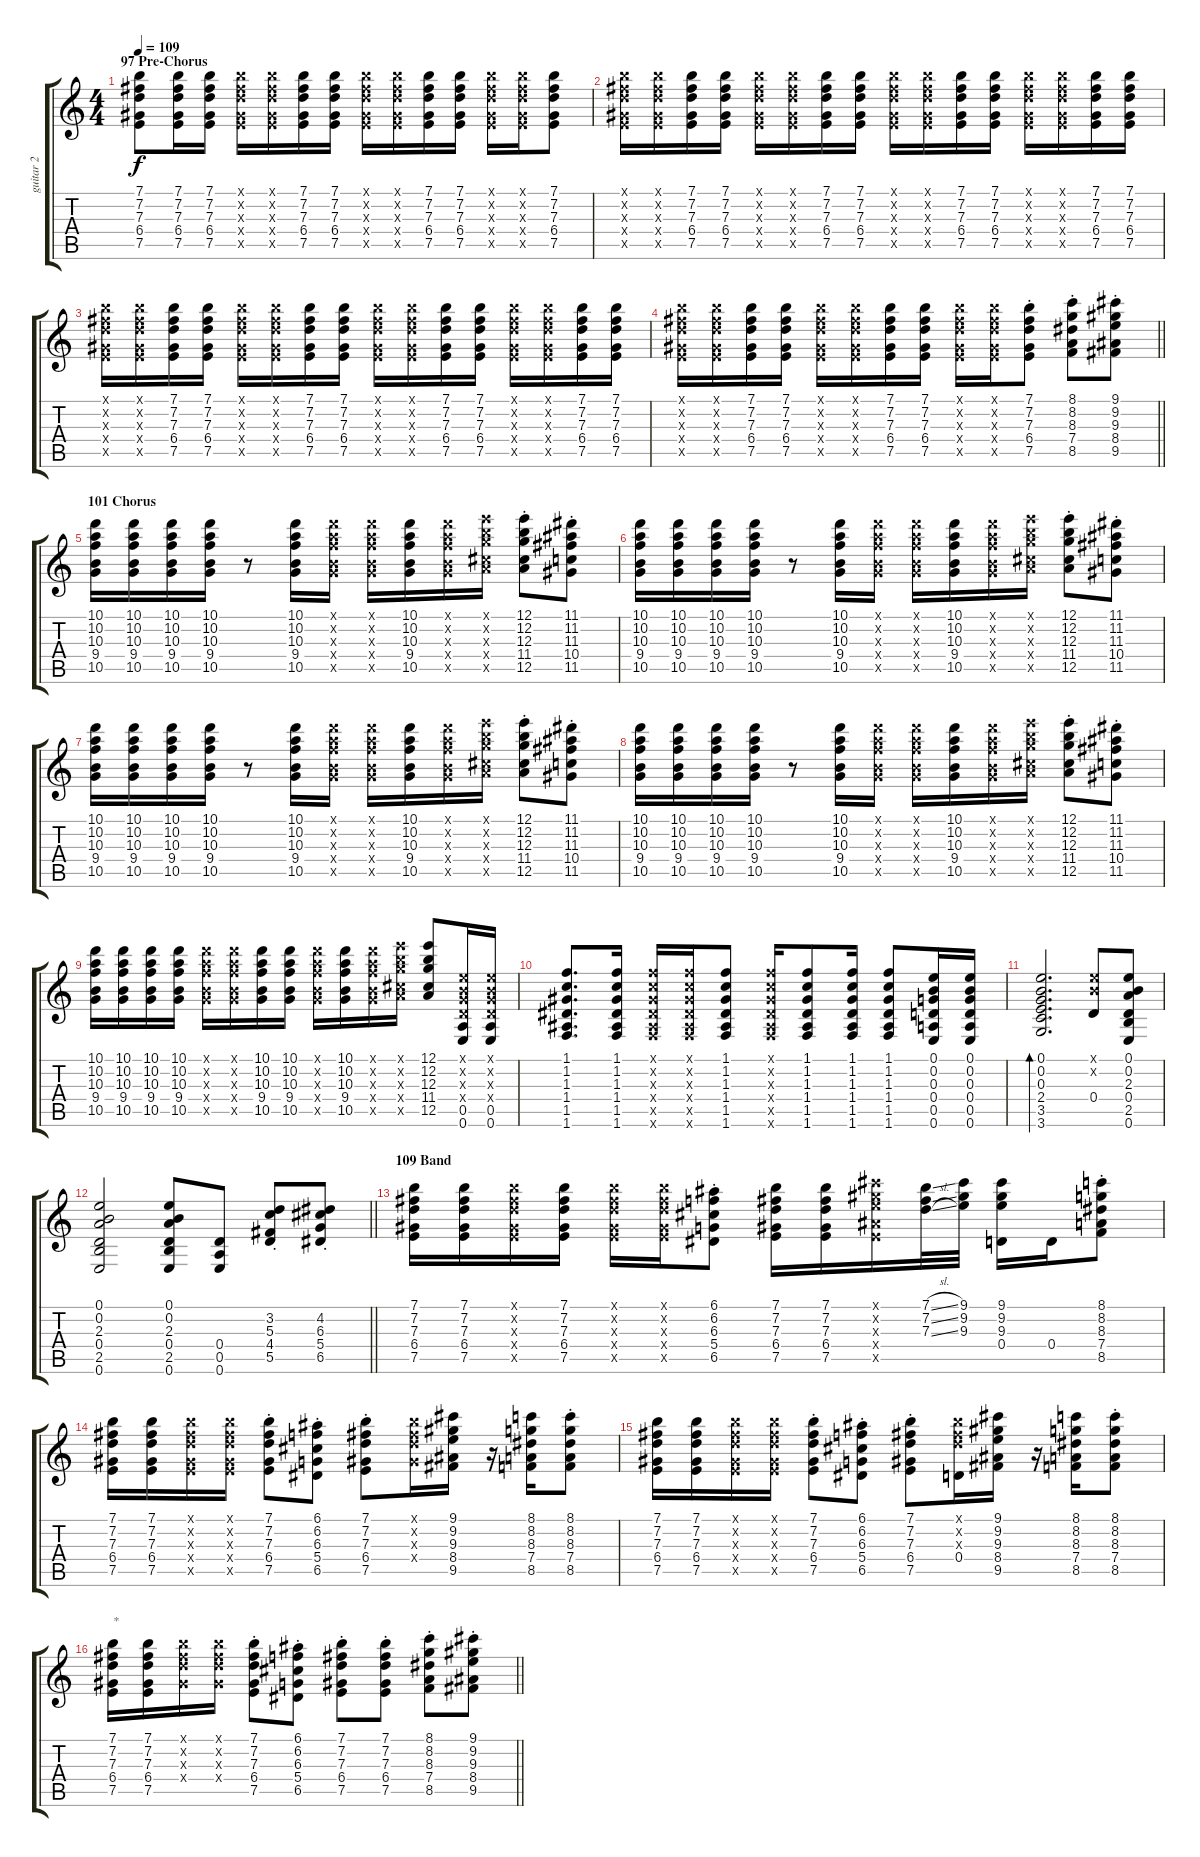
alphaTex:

\track ("guitar 2" "guitar 2") {instrument acousticguitarsteel}
\staff {score tabs}
\tuning (E4 B3 G3 D3 A2 E2) {hide}
\ts (4 4)
\section ("" "97 Pre-Chorus")
\tempo 109
\clef g2
\ks c
(7.1 7.2 7.3 6.4 7.5).8{dy f} (7.1 7.2 7.3 6.4 7.5).16 (7.1 7.2 7.3 6.4 7.5).16 (7.1{x} 7.2{x} 7.3{x} 6.4{x} 7.5{x}).16 (7.1{x} 7.2{x} 7.3{x} 6.4{x} 7.5{x}).16 (7.1 7.2 7.3 6.4 7.5).16 (7.1 7.2 7.3 6.4 7.5).16 (7.1{x} 7.2{x} 7.3{x} 6.4{x} 7.5{x}).16 (7.1{x} 7.2{x} 7.3{x} 6.4{x} 7.5{x}).16 (7.1 7.2 7.3 6.4 7.5).16 (7.1 7.2 7.3 6.4 7.5).16 (7.1{x} 7.2{x} 7.3{x} 6.4{x} 7.5{x}).16 (7.1{x} 7.2{x} 7.3{x} 6.4{x} 7.5{x}).16 (7.1 7.2 7.3 6.4 7.5).8 |
(7.1{x} 7.2{x} 7.3{x} 6.4{x} 7.5{x}).16 (7.1{x} 7.2{x} 7.3{x} 6.4{x} 7.5{x}).16 (7.1 7.2 7.3 6.4 7.5).16 (7.1 7.2 7.3 6.4 7.5).16 (7.1{x} 7.2{x} 7.3{x} 6.4{x} 7.5{x}).16 (7.1{x} 7.2{x} 7.3{x} 6.4{x} 7.5{x}).16 (7.1 7.2 7.3 6.4 7.5).16 (7.1 7.2 7.3 6.4 7.5).16 (7.1{x} 7.2{x} 7.3{x} 6.4{x} 7.5{x}).16 (7.1{x} 7.2{x} 7.3{x} 6.4{x} 7.5{x}).16 (7.1 7.2 7.3 6.4 7.5).16 (7.1 7.2 7.3 6.4 7.5).16 (7.1{x} 7.2{x} 7.3{x} 6.4{x} 7.5{x}).16 (7.1{x} 7.2{x} 7.3{x} 6.4{x} 7.5{x}).16 (7.1 7.2 7.3 6.4 7.5).16 (7.1 7.2 7.3 6.4 7.5).16 |
(7.1{x} 7.2{x} 7.3{x} 6.4{x} 7.5{x}).16 (7.1{x} 7.2{x} 7.3{x} 6.4{x} 7.5{x}).16 (7.1 7.2 7.3 6.4 7.5).16 (7.1 7.2 7.3 6.4 7.5).16 (7.1{x} 7.2{x} 7.3{x} 6.4{x} 7.5{x}).16 (7.1{x} 7.2{x} 7.3{x} 6.4{x} 7.5{x}).16 (7.1 7.2 7.3 6.4 7.5).16 (7.1 7.2 7.3 6.4 7.5).16 (7.1{x} 7.2{x} 7.3{x} 6.4{x} 7.5{x}).16 (7.1{x} 7.2{x} 7.3{x} 6.4{x} 7.5{x}).16 (7.1 7.2 7.3 6.4 7.5).16 (7.1 7.2 7.3 6.4 7.5).16 (7.1{x} 7.2{x} 7.3{x} 6.4{x} 7.5{x}).16 (7.1{x} 7.2{x} 7.3{x} 6.4{x} 7.5{x}).16 (7.1 7.2 7.3 6.4 7.5).16 (7.1 7.2 7.3 6.4 7.5).16 |
\barLineRight lightlight
(7.1{x} 7.2{x} 7.3{x} 6.4{x} 7.5{x}).16 (7.1{x} 7.2{x} 7.3{x} 6.4{x} 7.5{x}).16 (7.1 7.2 7.3 6.4 7.5).16 (7.1 7.2 7.3 6.4 7.5).16 (7.1{x} 7.2{x} 7.3{x} 6.4{x} 7.5{x}).16 (7.1{x} 7.2{x} 7.3{x} 6.4{x} 7.5{x}).16 (7.1 7.2 7.3 6.4 7.5).16 (7.1 7.2 7.3 6.4 7.5).16 (7.1{x} 7.2{x} 7.3{x} 6.4{x} 7.5{x}).16 (7.1{x} 7.2{x} 7.3{x} 6.4{x} 7.5{x}).16 (7.1{st} 7.2{st} 7.3{st} 6.4{st} 7.5{st}).8 (8.1 8.2{st} 8.3{st} 7.4{st} 8.5{st}).8 (9.1 9.2{st} 9.3{st} 8.4{st} 9.5{st}).8 |
\section ("" "101 Chorus")
(10.1 10.2 10.3 9.4 10.5).16 (10.1 10.2 10.3 9.4 10.5).16 (10.1 10.2 10.3 9.4 10.5).16 (10.1 10.2 10.3 9.4 10.5).16 r.8 (10.1 10.2 10.3 9.4 10.5).16 (10.1{x} 10.2{x} 10.3{x} 9.4{x} 10.5{x}).16 (10.1{x} 10.2{x} 10.3{x} 9.4{x} 10.5{x}).16 (10.1 10.2 10.3 9.4 10.5).16 (10.1{x} 10.2{x} 10.3{x} 9.4{x} 10.5{x}).16 (12.1{x} 12.2{x} 12.3{x} 11.4{x} 12.5{x}).16 (12.1{st} 12.2{st} 12.3{st} 11.4{st} 12.5{st}).8 (11.1{st} 11.2{st} 11.3{st} 10.4{st} 11.5{st}).8 |
(10.1 10.2 10.3 9.4 10.5).16 (10.1 10.2 10.3 9.4 10.5).16 (10.1 10.2 10.3 9.4 10.5).16 (10.1 10.2 10.3 9.4 10.5).16 r.8 (10.1 10.2 10.3 9.4 10.5).16 (10.1{x} 10.2{x} 10.3{x} 9.4{x} 10.5{x}).16 (10.1{x} 10.2{x} 10.3{x} 9.4{x} 10.5{x}).16 (10.1 10.2 10.3 9.4 10.5).16 (10.1{x} 10.2{x} 10.3{x} 9.4{x} 10.5{x}).16 (12.1{x} 12.2{x} 12.3{x} 11.4{x} 12.5{x}).16 (12.1{st} 12.2{st} 12.3{st} 11.4{st} 12.5{st}).8 (11.1{st} 11.2{st} 11.3{st} 10.4{st} 11.5{st}).8 |
(10.1 10.2 10.3 9.4 10.5).16 (10.1 10.2 10.3 9.4 10.5).16 (10.1 10.2 10.3 9.4 10.5).16 (10.1 10.2 10.3 9.4 10.5).16 r.8 (10.1 10.2 10.3 9.4 10.5).16 (10.1{x} 10.2{x} 10.3{x} 9.4{x} 10.5{x}).16 (10.1{x} 10.2{x} 10.3{x} 9.4{x} 10.5{x}).16 (10.1 10.2 10.3 9.4 10.5).16 (10.1{x} 10.2{x} 10.3{x} 9.4{x} 10.5{x}).16 (12.1{x} 12.2{x} 12.3{x} 11.4{x} 12.5{x}).16 (12.1{st} 12.2{st} 12.3{st} 11.4{st} 12.5{st}).8 (11.1{st} 11.2{st} 11.3{st} 10.4{st} 11.5{st}).8 |
(10.1 10.2 10.3 9.4 10.5).16 (10.1 10.2 10.3 9.4 10.5).16 (10.1 10.2 10.3 9.4 10.5).16 (10.1 10.2 10.3 9.4 10.5).16 r.8 (10.1 10.2 10.3 9.4 10.5).16 (10.1{x} 10.2{x} 10.3{x} 9.4{x} 10.5{x}).16 (10.1{x} 10.2{x} 10.3{x} 9.4{x} 10.5{x}).16 (10.1 10.2 10.3 9.4 10.5).16 (10.1{x} 10.2{x} 10.3{x} 9.4{x} 10.5{x}).16 (12.1{x} 12.2{x} 12.3{x} 11.4{x} 12.5{x}).16 (12.1{st} 12.2{st} 12.3{st} 11.4{st} 12.5{st}).8 (11.1{st} 11.2{st} 11.3{st} 10.4{st} 11.5{st}).8 |
(10.1 10.2 10.3 9.4 10.5).16 (10.1 10.2 10.3 9.4 10.5).16 (10.1 10.2 10.3 9.4 10.5).16 (10.1 10.2 10.3 9.4 10.5).16 (10.1{x} 10.2{x} 10.3{x} 9.4{x} 10.5{x}).16 (10.1{x} 10.2{x} 10.3{x} 9.4{x} 10.5{x}).16 (10.1 10.2 10.3 9.4 10.5).16 (10.1 10.2 10.3 9.4 10.5).16 (10.1{x} 10.2{x} 10.3{x} 9.4{x} 10.5{x}).16 (10.1 10.2 10.3 9.4 10.5).16 (10.1{x} 10.2{x} 10.3{x} 9.4{x} 10.5{x}).16 (12.1{x} 12.2{x} 12.3{x} 11.4{x} 12.5{x}).16 (12.1 12.2 12.3 11.4 12.5).8 (0.1{x} 0.2{x} 0.3{x} 0.4{x} 0.5 0.6).16 (0.1{x} 0.2{x} 0.3{x} 0.4{x} 0.5 0.6).16 |
(1.1 1.2 1.3 1.4 1.5 1.6).8{d} (1.1 1.2 1.3 1.4 1.5 1.6).16 (1.1{x} 1.2{x} 1.3{x} 1.4{x} 1.5{x} 1.6{x}).16 (1.1{x} 1.2{x} 1.3{x} 1.4{x} 1.5{x} 1.6{x}).16 (1.1 1.2 1.3 1.4 1.5 1.6).8 (1.1{x} 1.2{x} 1.3{x} 1.4{x} 1.5{x} 1.6{x}).16 (1.1 1.2 1.3 1.4 1.5 1.6).8 (1.1 1.2 1.3 1.4 1.5 1.6).16 (1.1 1.2 1.3 1.4 1.5 1.6).8 (0.1 0.2 0.3 0.4 0.5 0.6).16 (0.1 0.2 0.3 0.4 0.5 0.6).16 |
(0.1 0.2 0.3 2.4 3.5 3.6).2{d bd 60} (0.1{x} 0.2{x} 0.4).8 (0.1 0.2 2.3 0.4 2.5 0.6).8 |
\barLineRight lightlight
(0.1 0.2 2.3 0.4 2.5 0.6).2 (0.1 0.2 2.3 0.4 2.5 0.6).8 (0.4 0.5 0.6).8 (3.2{st} 5.3{st} 4.4{st} 5.5{st}).8 (4.2{st} 6.3{st} 5.4{st} 6.5{st}).8 |
\section ("" "109 Band")
(7.1 7.2 7.3 6.4 7.5).16 (7.1 7.2 7.3 6.4 7.5).16 (7.1{x} 7.2{x} 7.3{x} 6.4{x} 7.5{x}).16 (7.1 7.2 7.3 6.4 7.5).16 (7.1{x} 7.2{x} 7.3{x} 6.4{x} 7.5{x}).16 (7.1{x} 7.2{x} 7.3{x} 6.4{x} 7.5{x}).16 (6.1{st} 6.2{st} 6.3{st} 5.4{st} 6.5{st}).8 (7.1 7.2 7.3 6.4 7.5).16 (7.1 7.2 7.3 6.4 7.5).16 (9.1{x} 9.2{x} 9.3{x} 8.4{x} 7.5{x}).16 (7.1{sl} 7.2{sl} 7.3{sl}).32 (9.1 9.2 9.3).32 (9.1 9.2 9.3 0.4).16 0.4.16 (8.1{st} 8.2{st} 8.3{st} 7.4{st} 8.5).8 |
(7.1 7.2 7.3 6.4 7.5).16 (7.1 7.2 7.3 6.4 7.5).16 (7.1{x} 7.2{x} 7.3{x} 6.4{x} 7.5{x}).16 (7.1{x} 7.2{x} 7.3{x} 6.4{x} 7.5{x}).16 (7.1{st} 7.2{st} 7.3{st} 6.4{st} 7.5{st}).8 (6.1{st} 6.2{st} 6.3{st} 5.4{st} 6.5{st}).8 (7.1{st} 7.2{st} 7.3{st} 6.4{st} 7.5{st}).8 (7.1{x} 7.2{x} 7.3{x} 6.4{x}).16 (9.1 9.2 9.3 8.4 9.5).16 r.16 (8.1 8.2 8.3 7.4 8.5).16 (8.1{st} 8.2{st} 8.3{st} 7.4{st} 8.5).8 |
(7.1 7.2 7.3 6.4 7.5).16 (7.1 7.2 7.3 6.4 7.5).16 (7.1{x} 7.2{x} 7.3{x} 6.4{x} 7.5{x}).16 (7.1{x} 7.2{x} 7.3{x} 6.4{x} 7.5{x}).16 (7.1{st} 7.2{st} 7.3{st} 6.4{st} 7.5{st}).8 (6.1{st} 6.2{st} 6.3{st} 5.4{st} 6.5{st}).8 (7.1{st} 7.2{st} 7.3{st} 6.4{st} 7.5{st}).8 (7.1{x} 7.2{x} 7.3{x} 0.4).16 (9.1 9.2 9.3 8.4 9.5).16 r.16 (8.1 8.2 8.3 7.4 8.5).16 (8.1{st} 8.2{st} 8.3{st} 7.4{st} 8.5).8 |
\barLineRight lightlight
(7.1 7.2 7.3 6.4 7.5).16{txt "*"} (7.1 7.2 7.3 6.4 7.5).16 (7.1{x} 7.2{x} 7.3{x} 6.4{x}).16 (7.1{x} 7.2{x} 7.3{x} 6.4{x}).16 (7.1{st} 7.2{st} 7.3{st} 6.4{st} 7.5{st}).8 (6.1{st} 6.2{st} 6.3{st} 5.4{st} 6.5{st}).8 (7.1{st} 7.2{st} 7.3{st} 6.4{st} 7.5{st}).8 (7.1{st} 7.2{st} 7.3{st} 6.4{st} 7.5{st}).8 (8.1{st} 8.2{st} 8.3{st} 7.4{st} 8.5{st}).8 (9.1{st} 9.2{st} 9.3{st} 8.4{st} 9.5).8
